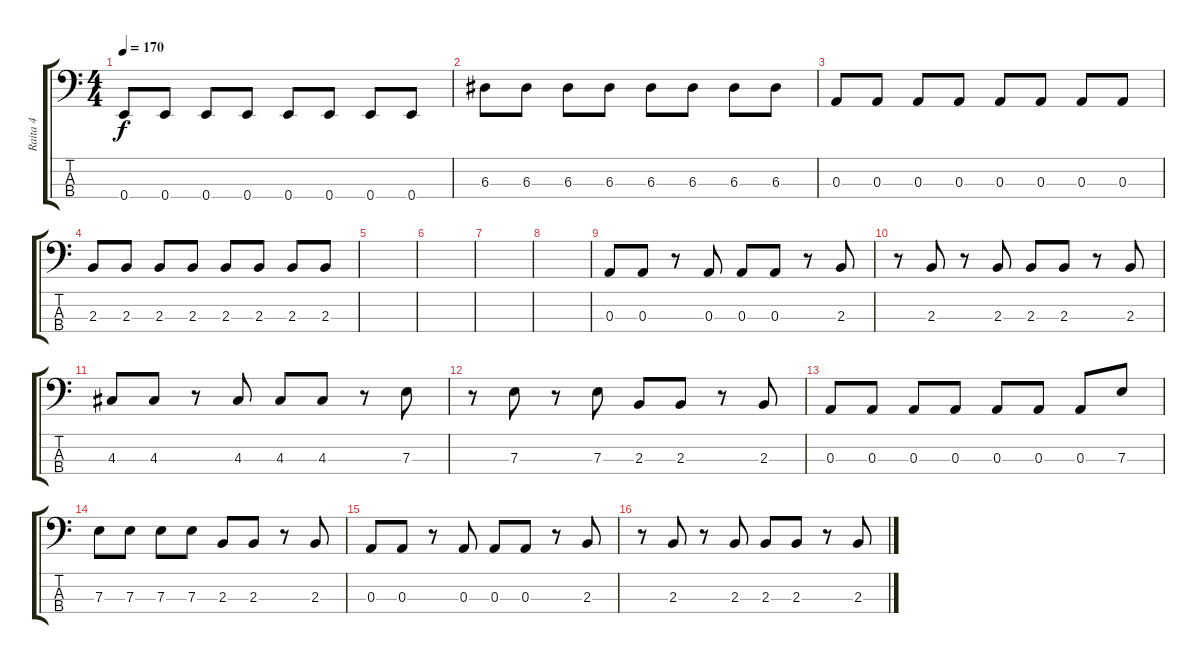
\track ("Raita 4" "Raita 4") {instrument overdrivenguitar}
\staff {score tabs}
\tuning (G2 D2 A1 E1) {hide}
\ts (4 4)
\tempo 170
\clef f4
\ks c
0.4.8{dy f} 0.4.8 0.4.8 0.4.8 0.4.8 0.4.8 0.4.8 0.4.8 |
6.3.8 6.3.8 6.3.8 6.3.8 6.3.8 6.3.8 6.3.8 6.3.8 |
0.3.8 0.3.8 0.3.8 0.3.8 0.3.8 0.3.8 0.3.8 0.3.8 |
2.3.8 2.3.8 2.3.8 2.3.8 2.3.8 2.3.8 2.3.8 2.3.8 |
|
|
|
|
0.3.8 0.3.8 r.8 0.3.8 0.3.8 0.3.8 r.8 2.3.8 |
r.8 2.3.8 r.8 2.3.8 2.3.8 2.3.8 r.8 2.3.8 |
4.3.8 4.3.8 r.8 4.3.8 4.3.8 4.3.8 r.8 7.3.8 |
r.8 7.3.8 r.8 7.3.8 2.3.8 2.3.8 r.8 2.3.8 |
0.3.8 0.3.8 0.3.8 0.3.8 0.3.8 0.3.8 0.3.8 7.3.8 |
7.3.8 7.3.8 7.3.8 7.3.8 2.3.8 2.3.8 r.8 2.3.8 |
0.3.8 0.3.8 r.8 0.3.8 0.3.8 0.3.8 r.8 2.3.8 |
r.8 2.3.8 r.8 2.3.8 2.3.8 2.3.8 r.8 2.3.8
